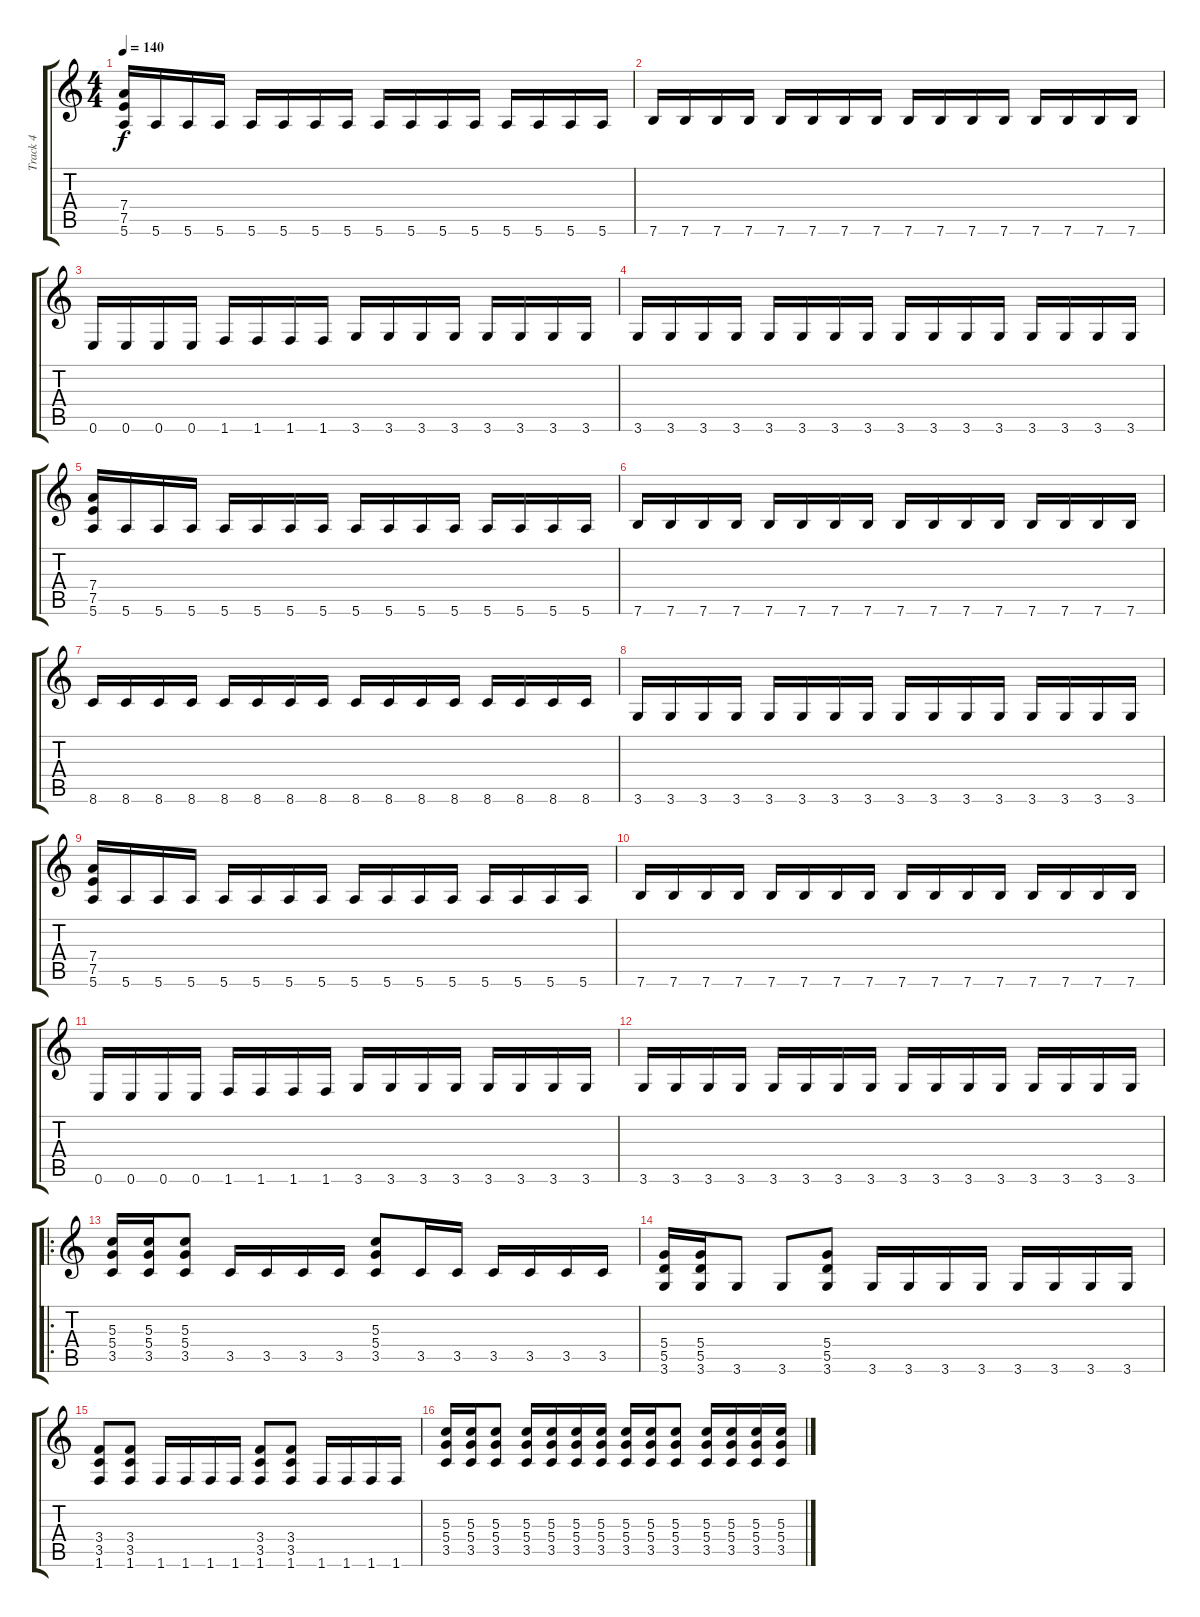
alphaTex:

\track ("Track 4" "Track 4") {instrument overdrivenguitar}
\staff {score tabs}
\tuning (E4 B3 G3 D3 A2 E2) {hide}
\ts (4 4)
\tempo 140
\clef g2
\ks c
(7.4 7.5 5.6).16{dy f} 5.6.16 5.6.16 5.6.16 5.6.16 5.6.16 5.6.16 5.6.16 5.6.16 5.6.16 5.6.16 5.6.16 5.6.16 5.6.16 5.6.16 5.6.16 |
7.6.16 7.6.16 7.6.16 7.6.16 7.6.16 7.6.16 7.6.16 7.6.16 7.6.16 7.6.16 7.6.16 7.6.16 7.6.16 7.6.16 7.6.16 7.6.16 |
0.6.16 0.6.16 0.6.16 0.6.16 1.6.16 1.6.16 1.6.16 1.6.16 3.6.16 3.6.16 3.6.16 3.6.16 3.6.16 3.6.16 3.6.16 3.6.16 |
3.6.16 3.6.16 3.6.16 3.6.16 3.6.16 3.6.16 3.6.16 3.6.16 3.6.16 3.6.16 3.6.16 3.6.16 3.6.16 3.6.16 3.6.16 3.6.16 |
(7.4 7.5 5.6).16 5.6.16 5.6.16 5.6.16 5.6.16 5.6.16 5.6.16 5.6.16 5.6.16 5.6.16 5.6.16 5.6.16 5.6.16 5.6.16 5.6.16 5.6.16 |
7.6.16 7.6.16 7.6.16 7.6.16 7.6.16 7.6.16 7.6.16 7.6.16 7.6.16 7.6.16 7.6.16 7.6.16 7.6.16 7.6.16 7.6.16 7.6.16 |
8.6.16 8.6.16 8.6.16 8.6.16 8.6.16 8.6.16 8.6.16 8.6.16 8.6.16 8.6.16 8.6.16 8.6.16 8.6.16 8.6.16 8.6.16 8.6.16 |
3.6.16 3.6.16 3.6.16 3.6.16 3.6.16 3.6.16 3.6.16 3.6.16 3.6.16 3.6.16 3.6.16 3.6.16 3.6.16 3.6.16 3.6.16 3.6.16 |
(7.4 7.5 5.6).16 5.6.16 5.6.16 5.6.16 5.6.16 5.6.16 5.6.16 5.6.16 5.6.16 5.6.16 5.6.16 5.6.16 5.6.16 5.6.16 5.6.16 5.6.16 |
7.6.16 7.6.16 7.6.16 7.6.16 7.6.16 7.6.16 7.6.16 7.6.16 7.6.16 7.6.16 7.6.16 7.6.16 7.6.16 7.6.16 7.6.16 7.6.16 |
0.6.16 0.6.16 0.6.16 0.6.16 1.6.16 1.6.16 1.6.16 1.6.16 3.6.16 3.6.16 3.6.16 3.6.16 3.6.16 3.6.16 3.6.16 3.6.16 |
3.6.16 3.6.16 3.6.16 3.6.16 3.6.16 3.6.16 3.6.16 3.6.16 3.6.16 3.6.16 3.6.16 3.6.16 3.6.16 3.6.16 3.6.16 3.6.16 |
\ro
(5.3 5.4 3.5).16 (5.3 5.4 3.5).16 (5.3 5.4 3.5).8 3.5.16 3.5.16 3.5.16 3.5.16 (5.3 5.4 3.5).8 3.5.16 3.5.16 3.5.16 3.5.16 3.5.16 3.5.16 |
(5.4 5.5 3.6).16 (5.4 5.5 3.6).16 3.6.8 3.6.8 (5.4 5.5 3.6).8 3.6.16 3.6.16 3.6.16 3.6.16 3.6.16 3.6.16 3.6.16 3.6.16 |
(3.4 3.5 1.6).8 (3.4 3.5 1.6).8 1.6.16 1.6.16 1.6.16 1.6.16 (3.4 3.5 1.6).8 (3.4 3.5 1.6).8 1.6.16 1.6.16 1.6.16 1.6.16 |
(5.3 5.4 3.5).16 (5.3 5.4 3.5).16 (5.3 5.4 3.5).8 (5.3 5.4 3.5).16 (5.3 5.4 3.5).16 (5.3 5.4 3.5).16 (5.3 5.4 3.5).16 (5.3 5.4 3.5).16 (5.3 5.4 3.5).16 (5.3 5.4 3.5).8 (5.3 5.4 3.5).16 (5.3 5.4 3.5).16 (5.3 5.4 3.5).16 (5.3 5.4 3.5).16
